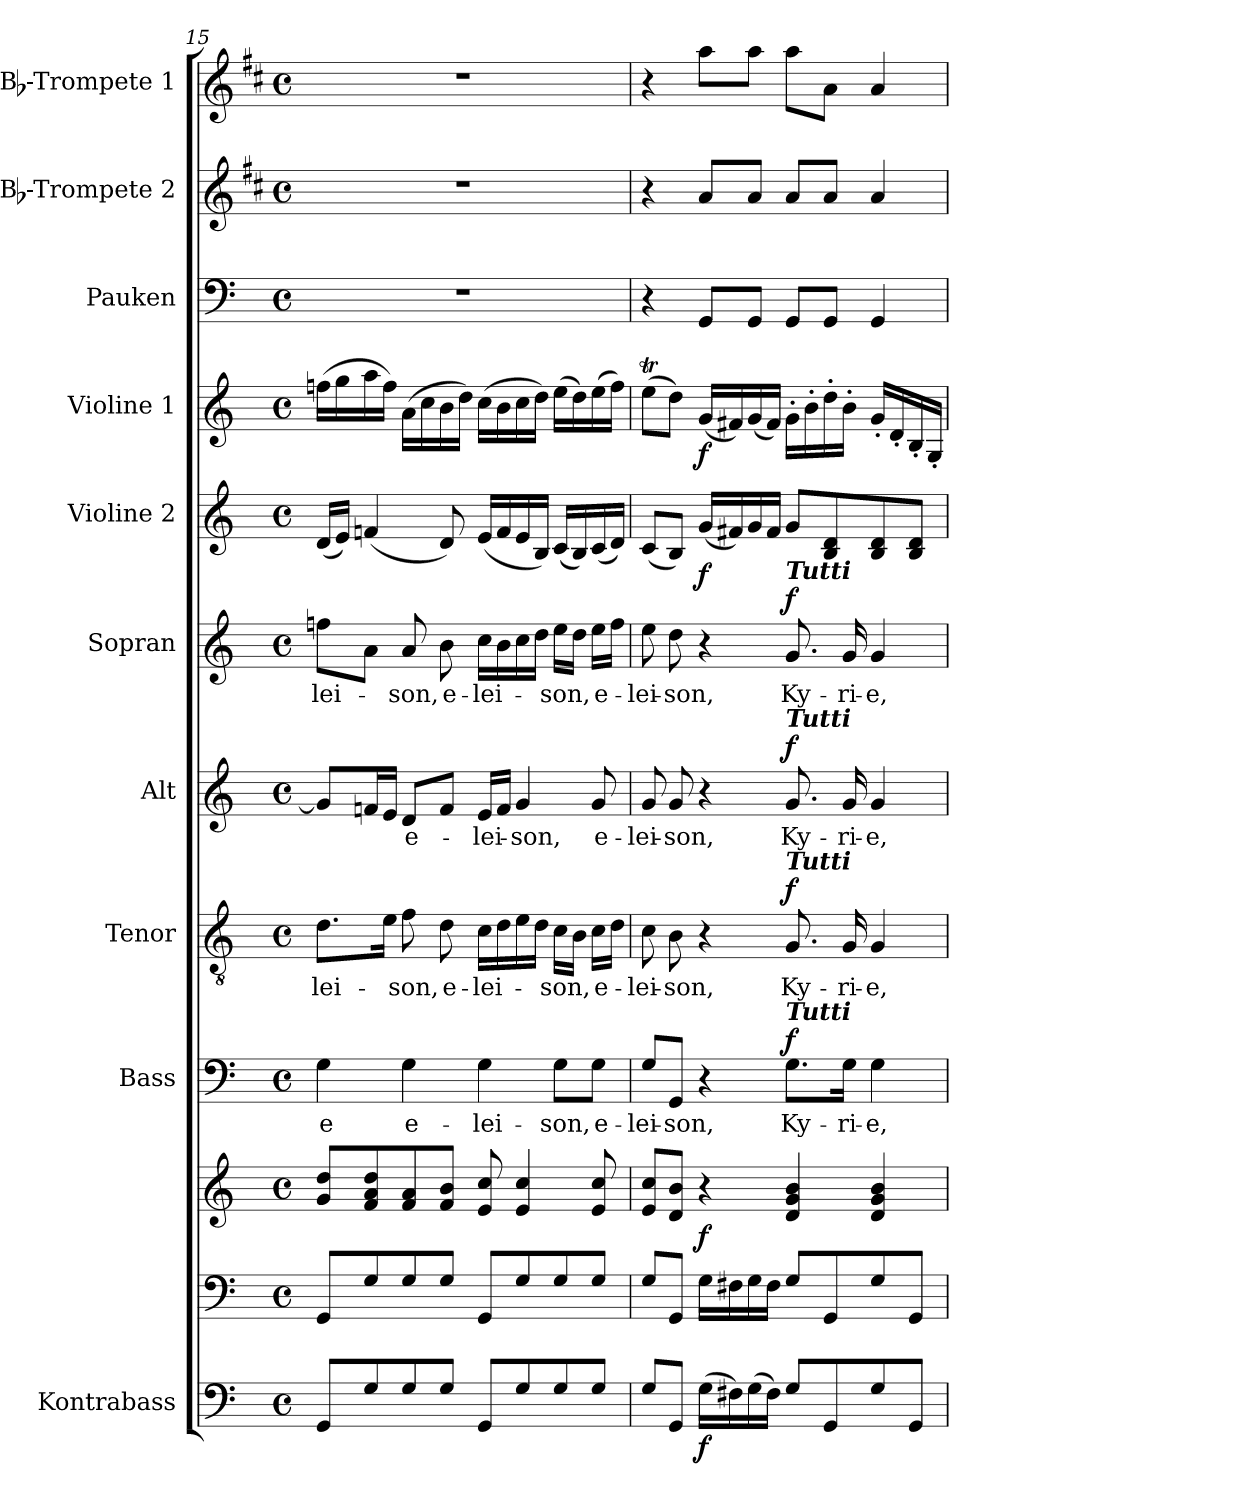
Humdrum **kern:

**kern	**dynam	**kern	**kern	**dynam	**kern	**text	**dynam	**kern	**text	**dynam	**kern	**text	**dynam	**kern	**text	**dynam	**kern	**dynam	**kern	**dynam	**kern	**kern	**kern
*part11	*part11	*part10	*part10	*part10	*part9	*part9	*part9	*part8	*part8	*part8	*part7	*part7	*part7	*part6	*part6	*part6	*part5	*part5	*part4	*part4	*part3	*part2	*part1
*staff12	*staff12	*staff11	*staff10	*staff10/11	*staff9	*staff9	*staff9	*staff8	*staff8	*staff8	*staff7	*staff7	*staff7	*staff6	*staff6	*staff6	*staff5	*staff5	*staff4	*staff4	*staff3	*staff2	*staff1
*I"Kontrabass	*	*	*	*	*I"Bass	*	*	*I"Tenor	*	*	*I"Alt	*	*	*I"Sopran	*	*	*I"Violine 2	*	*I"Violine 1	*	*I"Pauken	*I"Bb-Trompete 2	*I"Bb-Trompete 1
*I'Kb.	*	*	*	*	*I'B.	*	*	*I'T.	*	*	*I'A.	*	*	*I'S.	*	*	*I'Vl. 2	*	*I'Vl. 1	*	*I'Pk.	*I'Bb Trp. 2	*I'Bb Trp. 1
*clefF4	*	*clefF4	*clefG2	*	*clefF4	*	*	*clefGv2	*	*	*clefG2	*	*	*clefG2	*	*	*clefG2	*	*clefG2	*	*clefF4	*clefG2	*clefG2
*ITrd7c12	*	*	*	*	*	*	*	*	*	*	*	*	*	*	*	*	*	*	*	*	*	*ITrd1c2	*ITrd1c2
*k[]	*	*k[]	*k[]	*	*k[]	*	*	*k[]	*	*	*k[]	*	*	*k[]	*	*	*k[]	*	*k[]	*	*k[]	*k[]	*k[]
*C:	*	*C:	*C:	*	*C:	*	*	*C:	*	*	*C:	*	*	*C:	*	*	*C:	*	*C:	*	*C:	*C:	*C:
*M4/4	*	*M4/4	*M4/4	*	*M4/4	*	*	*M4/4	*	*	*M4/4	*	*	*M4/4	*	*	*M4/4	*	*M4/4	*	*M4/4	*M4/4	*M4/4
*met(c)	*	*met(c)	*met(c)	*	*met(c)	*	*	*met(c)	*	*	*met(c)	*	*	*met(c)	*	*	*met(c)	*	*met(c)	*	*met(c)	*met(c)	*met(c)
=15	=15	=15	=15	=15	=15	=15	=15	=15	=15	=15	=15	=15	=15	=15	=15	=15	=15	=15	=15	=15	=15	=15	=15
!	!	!	!	!	!	!LO:LY:b	!	!	!LO:LY:b	!	!	!	!	!	!LO:LY:b	!	!	!	!	!	!	!	!
8GGG/L	.	8GG/L	8g/ 8dd/L	.	4G\	-e	.	8.d\L	-lei-	.	8g/L]	.	.	8ffn\L	-lei-	.	(<16d/LL	.	(>16ffn\LL	.	1r	1r	1r
.	.	.	.	.	.	.	.	.	.	.	.	.	.	.	.	.	16e/JJ)	.	16gg\	.	.	.	.
8GG/	.	8G/	8f/ 8a/ 8dd/	.	.	.	.	.	.	.	16fn/L	.	.	8a\J	.	.	(<4fn/	.	16aa\	.	.	.	.
.	.	.	.	.	.	.	.	16e\Jk	.	.	16e/JJ	.	.	.	.	.	.	.	16ff\JJ)	.	.	.	.
!	!	!	!	!	!	!LO:LY:b	!	!	!LO:LY:b	!	!	!LO:LY:b	!	!	!LO:LY:b	!	!	!	!	!	!	!	!
8GG/	.	8G/	8f/ 8a/	.	4G\	e-	.	8f\	-son,	.	8d/L	e-	.	8a/	-son,	.	.	.	(>16a\LL	.	.	.	.
.	.	.	.	.	.	.	.	.	.	.	.	.	.	.	.	.	.	.	16cc\	.	.	.	.
!	!	!	!	!	!	!	!	!	!LO:LY:b	!	!	!	!	!	!LO:LY:b	!	!	!	!	!	!	!	!
8GG/J	.	8G/J	8f/ 8b/J	.	.	.	.	8d\	e-	.	8f/J	.	.	8b\	e-	.	8d/)	.	16b\	.	.	.	.
.	.	.	.	.	.	.	.	.	.	.	.	.	.	.	.	.	.	.	16dd\JJ)	.	.	.	.
!	!	!	!	!	!	!LO:LY:b	!	!	!LO:LY:b	!	!	!LO:LY:b	!	!	!LO:LY:b	!	!	!	!	!	!	!	!
8GGG/L	.	8GG/L	8e/ 8cc/	.	4G\	-lei-	.	16c\LL	-lei-	.	16e/LL	-lei-	.	16cc\LL	-lei-	.	(<16e/LL	.	(>16cc\LL	.	.	.	.
.	.	.	.	.	.	.	.	16d\	.	.	16f/JJ	.	.	16b\	.	.	16f/	.	16b\	.	.	.	.
!	!	!	!	!	!	!	!	!	!	!	!	!LO:LY:b	!	!	!	!	!	!	!	!	!	!	!
8GG/	.	8G/	4e/ 4cc/	.	.	.	.	16e\	.	.	4g/	-son,	.	16cc\	.	.	16e/	.	16cc\	.	.	.	.
.	.	.	.	.	.	.	.	16d\JJ	.	.	.	.	.	16dd\JJ	.	.	16B/JJ)	.	16dd\JJ)	.	.	.	.
!	!	!	!	!	!	!LO:LY:b	!	!	!LO:LY:b	!	!	!	!	!	!LO:LY:b	!	!	!	!	!	!	!	!
8GG/	.	8G/	.	.	8G\L	-son,	.	16c\LL	-son,	.	.	.	.	16ee\LL	-son,	.	(<16c/LL	.	(>16ee\LL	.	.	.	.
.	.	.	.	.	.	.	.	16B\JJ	.	.	.	.	.	16dd\JJ	.	.	16B/)	.	16dd\)	.	.	.	.
!	!	!	!	!	!	!LO:LY:b	!	!	!LO:LY:b	!	!	!LO:LY:b	!	!	!LO:LY:b	!	!	!	!	!	!	!	!
8GG/J	.	8G/J	8e/ 8cc/	.	8G\J	e-	.	16c\LL	e-	.	8g/	e-	.	16ee\LL	e-	.	(<16c/	.	(>16ee\	.	.	.	.
.	.	.	.	.	.	.	.	16d\JJ	.	.	.	.	.	16ff\JJ	.	.	16d/JJ)	.	16ff\JJ)	.	.	.	.
!!LO:PB:g=z
=16	=16	=16	=16	=16	=16	=16	=16	=16	=16	=16	=16	=16	=16	=16	=16	=16	=16	=16	=16	=16	=16	=16	=16
!	!	!	!	!	!	!LO:LY:b	!	!	!LO:LY:b	!	!	!LO:LY:b	!	!	!LO:LY:b	!	!	!	!	!	!	!	!
8GG/L	.	8G/L	8e/ 8cc/L	.	8G/L	-lei-	.	8c\	-lei-	.	8g/	-lei-	.	8ee\	-lei-	.	(<8c/L	.	(>8eet\L	.	4r	4r	4r
!	!	!	!	!	!	!LO:LY:b	!	!	!LO:LY:b	!	!	!LO:LY:b	!	!	!LO:LY:b	!	!	!	!	!	!	!	!
8GGG/J	.	8GG/J	8d/ 8b/J	.	8GG/J	-son,	.	8B\	-son,	.	8g/	-son,	.	8dd\	-son,	.	8B/J)	.	8dd\J)	.	.	.	.
!	!LO:DY:b	!	!	!LO:DY:b	!	!	!	!	!	!	!	!	!	!	!	!	!	!LO:DY:b	!	!LO:DY:b	!	!	!
(>16GG\LL	f	16G\LL	4r	f	4r	.	.	4r	.	.	4r	.	.	4r	.	.	(<16g/LL	f	(<16g/LL	f	8GG/L	8g/L	8gg\L
16FF#X\)	.	16F#X\	.	.	.	.	.	.	.	.	.	.	.	.	.	.	16f#X/)	.	16f#X/)	.	.	.	.
(>16GG\	.	16G\	.	.	.	.	.	.	.	.	.	.	.	.	.	.	16g/	.	(<16g/	.	8GG/J	8g/J	8gg\J
16FF#\JJ)	.	16F#\JJ	.	.	.	.	.	.	.	.	.	.	.	.	.	.	16f#/JJ	.	16f#/JJ)	.	.	.	.
!	!	!	!	!	!	!	!	!	!	!	!	!	!	!LO:TX:a:Bi:t=Tutti	!	!	!	!	!	!	!	!	!
!	!	!	!	!	!	!	!	!	!	!	!LO:TX:a:Bi:t=Tutti	!	!	!	!	!	!	!	!	!	!	!	!
!	!	!	!	!	!	!	!	!LO:TX:a:Bi:t=Tutti	!	!	!	!	!	!	!	!	!	!	!	!	!	!	!
!	!	!	!	!	!LO:TX:a:Bi:t=Tutti	!	!	!	!	!	!	!	!	!	!	!	!	!	!	!	!	!	!
!	!	!	!	!	!	!LO:LY:b	!LO:DY:a	!	!LO:LY:b	!LO:DY:a	!	!LO:LY:b	!LO:DY:a	!	!LO:LY:b	!LO:DY:a	!	!	!	!	!	!	!
8GG/L	.	8G/L	4d/ 4g/ 4b/	.	8.G\L	Ky-	f	8.G/	Ky-	f	8.g/	Ky-	f	8.g/	Ky-	f	8g/L	.	16g'>\LL	.	8GG/L	8g/L	8gg\L
.	.	.	.	.	.	.	.	.	.	.	.	.	.	.	.	.	.	.	16b'>\	.	.	.	.
8GGG/	.	8GG/	.	.	.	.	.	.	.	.	.	.	.	.	.	.	8B/ 8d/	.	16dd'>\	.	8GG/J	8g/J	8g\J
!	!	!	!	!	!	!LO:LY:b	!	!	!LO:LY:b	!	!	!LO:LY:b	!	!	!LO:LY:b	!	!	!	!	!	!	!	!
.	.	.	.	.	16G\Jk	-ri-	.	16G/	-ri-	.	16g/	-ri-	.	16g/	-ri-	.	.	.	16b'>\JJ	.	.	.	.
!	!	!	!	!	!	!LO:LY:b	!	!	!LO:LY:b	!	!	!LO:LY:b	!	!	!LO:LY:b	!	!	!	!	!	!	!	!
8GG/	.	8G/	4d/ 4g/ 4b/	.	4G\	-e,	.	4G/	-e,	.	4g/	-e,	.	4g/	-e,	.	8B/ 8d/	.	16g'</LL	.	4GG/	4g/	4g/
.	.	.	.	.	.	.	.	.	.	.	.	.	.	.	.	.	.	.	16d'</	.	.	.	.
8GGG/J	.	8GG/J	.	.	.	.	.	.	.	.	.	.	.	.	.	.	8B/ 8d/J	.	16B'</	.	.	.	.
.	.	.	.	.	.	.	.	.	.	.	.	.	.	.	.	.	.	.	16G'</JJ	.	.	.	.
=	=	=	=	=	=	=	=	=	=	=	=	=	=	=	=	=	=	=	=	=	=	=	=
*-	*-	*-	*-	*-	*-	*-	*-	*-	*-	*-	*-	*-	*-	*-	*-	*-	*-	*-	*-	*-	*-	*-	*-
